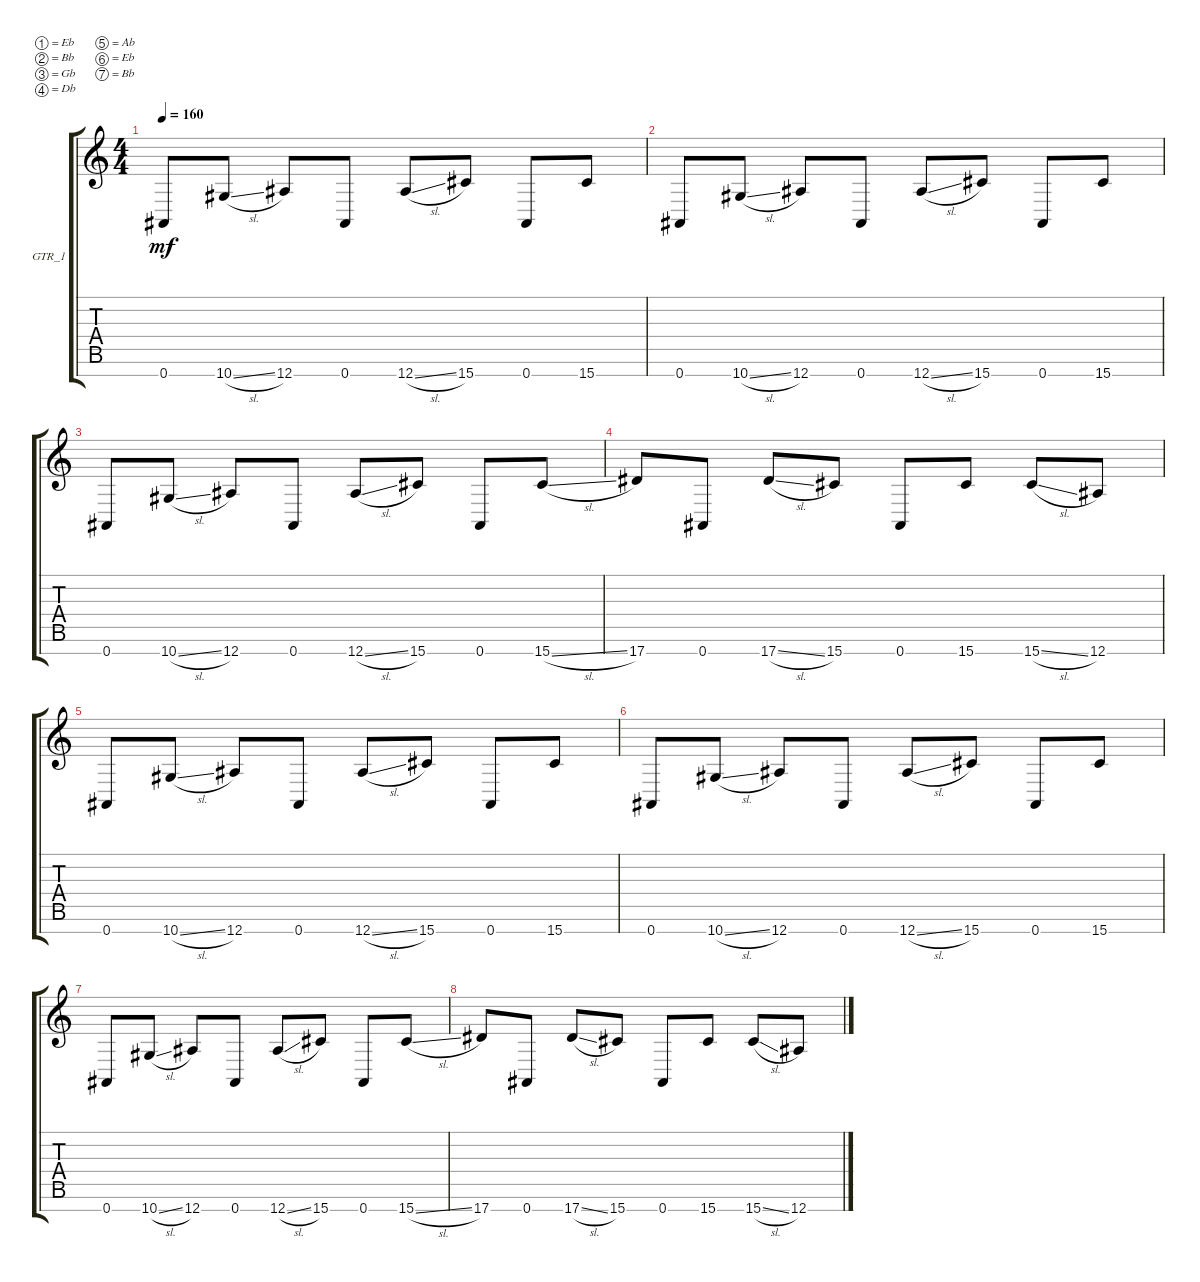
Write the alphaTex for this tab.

\defaultSystemsLayout 4
\bracketExtendMode groupsimilarinstruments
\firstSystemTrackNameOrientation horizontal
\otherSystemsTrackNameOrientation horizontal
\track ("GTR_1" "GTR_1") {instrument distortionguitar}
\staff {score tabs}
\tuning (Eb4 Bb3 Gb3 Db3 Ab2 Eb2 Bb1)
\ts (4 4)
\tempo 160
\clef g2
\ks c
0.7.8{lyrics (0 "") lyrics (1 "") lyrics (2 "") lyrics (3 "") lyrics (4 "") dy mf} 10.7{sl}.8{lyrics (0 "") lyrics (1 "") lyrics (2 "") lyrics (3 "") lyrics (4 "")} 12.7.8{lyrics (0 "") lyrics (1 "") lyrics (2 "") lyrics (3 "") lyrics (4 "")} 0.7.8{lyrics (0 "") lyrics (1 "") lyrics (2 "") lyrics (3 "") lyrics (4 "")} 12.7{sl}.8{lyrics (0 "") lyrics (1 "") lyrics (2 "") lyrics (3 "") lyrics (4 "")} 15.7.8{lyrics (0 "") lyrics (1 "") lyrics (2 "") lyrics (3 "") lyrics (4 "")} 0.7.8{lyrics (0 "") lyrics (1 "") lyrics (2 "") lyrics (3 "") lyrics (4 "")} 15.7.8{lyrics (0 "") lyrics (1 "") lyrics (2 "") lyrics (3 "") lyrics (4 "")} |
0.7.8{lyrics (0 "") lyrics (1 "") lyrics (2 "") lyrics (3 "") lyrics (4 "")} 10.7{sl}.8{lyrics (0 "") lyrics (1 "") lyrics (2 "") lyrics (3 "") lyrics (4 "")} 12.7.8{lyrics (0 "") lyrics (1 "") lyrics (2 "") lyrics (3 "") lyrics (4 "")} 0.7.8{lyrics (0 "") lyrics (1 "") lyrics (2 "") lyrics (3 "") lyrics (4 "")} 12.7{sl}.8{lyrics (0 "") lyrics (1 "") lyrics (2 "") lyrics (3 "") lyrics (4 "")} 15.7.8{lyrics (0 "") lyrics (1 "") lyrics (2 "") lyrics (3 "") lyrics (4 "")} 0.7.8{lyrics (0 "") lyrics (1 "") lyrics (2 "") lyrics (3 "") lyrics (4 "")} 15.7.8{lyrics (0 "") lyrics (1 "") lyrics (2 "") lyrics (3 "") lyrics (4 "")} |
0.7.8{lyrics (0 "") lyrics (1 "") lyrics (2 "") lyrics (3 "") lyrics (4 "")} 10.7{sl}.8{lyrics (0 "") lyrics (1 "") lyrics (2 "") lyrics (3 "") lyrics (4 "")} 12.7.8{lyrics (0 "") lyrics (1 "") lyrics (2 "") lyrics (3 "") lyrics (4 "")} 0.7.8{lyrics (0 "") lyrics (1 "") lyrics (2 "") lyrics (3 "") lyrics (4 "")} 12.7{sl}.8{lyrics (0 "") lyrics (1 "") lyrics (2 "") lyrics (3 "") lyrics (4 "")} 15.7.8{lyrics (0 "") lyrics (1 "") lyrics (2 "") lyrics (3 "") lyrics (4 "")} 0.7.8{lyrics (0 "") lyrics (1 "") lyrics (2 "") lyrics (3 "") lyrics (4 "")} 15.7{sl}.8{lyrics (0 "") lyrics (1 "") lyrics (2 "") lyrics (3 "") lyrics (4 "")} |
17.7.8{lyrics (0 "") lyrics (1 "") lyrics (2 "") lyrics (3 "") lyrics (4 "")} 0.7.8{lyrics (0 "") lyrics (1 "") lyrics (2 "") lyrics (3 "") lyrics (4 "")} 17.7{sl}.8{lyrics (0 "") lyrics (1 "") lyrics (2 "") lyrics (3 "") lyrics (4 "")} 15.7.8{lyrics (0 "") lyrics (1 "") lyrics (2 "") lyrics (3 "") lyrics (4 "")} 0.7.8{lyrics (0 "") lyrics (1 "") lyrics (2 "") lyrics (3 "") lyrics (4 "")} 15.7.8{lyrics (0 "") lyrics (1 "") lyrics (2 "") lyrics (3 "") lyrics (4 "")} 15.7{sl}.8{lyrics (0 "") lyrics (1 "") lyrics (2 "") lyrics (3 "") lyrics (4 "")} 12.7.8{lyrics (0 "") lyrics (1 "") lyrics (2 "") lyrics (3 "") lyrics (4 "")} |
0.7.8{lyrics (0 "") lyrics (1 "") lyrics (2 "") lyrics (3 "") lyrics (4 "")} 10.7{sl}.8{lyrics (0 "") lyrics (1 "") lyrics (2 "") lyrics (3 "") lyrics (4 "")} 12.7.8{lyrics (0 "") lyrics (1 "") lyrics (2 "") lyrics (3 "") lyrics (4 "")} 0.7.8{lyrics (0 "") lyrics (1 "") lyrics (2 "") lyrics (3 "") lyrics (4 "")} 12.7{sl}.8{lyrics (0 "") lyrics (1 "") lyrics (2 "") lyrics (3 "") lyrics (4 "")} 15.7.8{lyrics (0 "") lyrics (1 "") lyrics (2 "") lyrics (3 "") lyrics (4 "")} 0.7.8{lyrics (0 "") lyrics (1 "") lyrics (2 "") lyrics (3 "") lyrics (4 "")} 15.7.8{lyrics (0 "") lyrics (1 "") lyrics (2 "") lyrics (3 "") lyrics (4 "")} |
0.7.8{lyrics (0 "") lyrics (1 "") lyrics (2 "") lyrics (3 "") lyrics (4 "")} 10.7{sl}.8{lyrics (0 "") lyrics (1 "") lyrics (2 "") lyrics (3 "") lyrics (4 "")} 12.7.8{lyrics (0 "") lyrics (1 "") lyrics (2 "") lyrics (3 "") lyrics (4 "")} 0.7.8{lyrics (0 "") lyrics (1 "") lyrics (2 "") lyrics (3 "") lyrics (4 "")} 12.7{sl}.8{lyrics (0 "") lyrics (1 "") lyrics (2 "") lyrics (3 "") lyrics (4 "")} 15.7.8{lyrics (0 "") lyrics (1 "") lyrics (2 "") lyrics (3 "") lyrics (4 "")} 0.7.8{lyrics (0 "") lyrics (1 "") lyrics (2 "") lyrics (3 "") lyrics (4 "")} 15.7.8{lyrics (0 "") lyrics (1 "") lyrics (2 "") lyrics (3 "") lyrics (4 "")} |
0.7.8{lyrics (0 "") lyrics (1 "") lyrics (2 "") lyrics (3 "") lyrics (4 "")} 10.7{sl}.8{lyrics (0 "") lyrics (1 "") lyrics (2 "") lyrics (3 "") lyrics (4 "")} 12.7.8{lyrics (0 "") lyrics (1 "") lyrics (2 "") lyrics (3 "") lyrics (4 "")} 0.7.8{lyrics (0 "") lyrics (1 "") lyrics (2 "") lyrics (3 "") lyrics (4 "")} 12.7{sl}.8{lyrics (0 "") lyrics (1 "") lyrics (2 "") lyrics (3 "") lyrics (4 "")} 15.7.8{lyrics (0 "") lyrics (1 "") lyrics (2 "") lyrics (3 "") lyrics (4 "")} 0.7.8{lyrics (0 "") lyrics (1 "") lyrics (2 "") lyrics (3 "") lyrics (4 "")} 15.7{sl}.8{lyrics (0 "") lyrics (1 "") lyrics (2 "") lyrics (3 "") lyrics (4 "")} |
17.7.8{lyrics (0 "") lyrics (1 "") lyrics (2 "") lyrics (3 "") lyrics (4 "")} 0.7.8{lyrics (0 "") lyrics (1 "") lyrics (2 "") lyrics (3 "") lyrics (4 "")} 17.7{sl}.8{lyrics (0 "") lyrics (1 "") lyrics (2 "") lyrics (3 "") lyrics (4 "")} 15.7.8{lyrics (0 "") lyrics (1 "") lyrics (2 "") lyrics (3 "") lyrics (4 "")} 0.7.8{lyrics (0 "") lyrics (1 "") lyrics (2 "") lyrics (3 "") lyrics (4 "")} 15.7.8{lyrics (0 "") lyrics (1 "") lyrics (2 "") lyrics (3 "") lyrics (4 "")} 15.7{sl}.8{lyrics (0 "") lyrics (1 "") lyrics (2 "") lyrics (3 "") lyrics (4 "")} 12.7.8{lyrics (0 "") lyrics (1 "") lyrics (2 "") lyrics (3 "") lyrics (4 "")}
